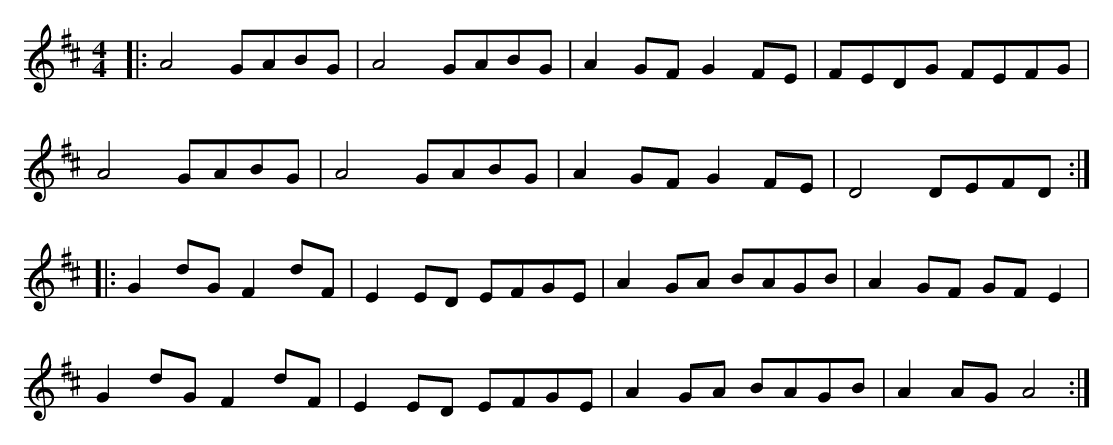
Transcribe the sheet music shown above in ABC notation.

X:1
M:4/4
K:Amix
|:A4GABG|A4GABG|A2GF G2FE|FEDG FEFG|
A4GABG|A4GABG|A2GF G2FE|D4 DEFD:|
|:G2dG F2dF|E2ED EFGE|A2GA BAGB|A2GF GFE2|
G2dG F2dF|E2ED EFGE|A2GA BAGB|A2AG A4:|
